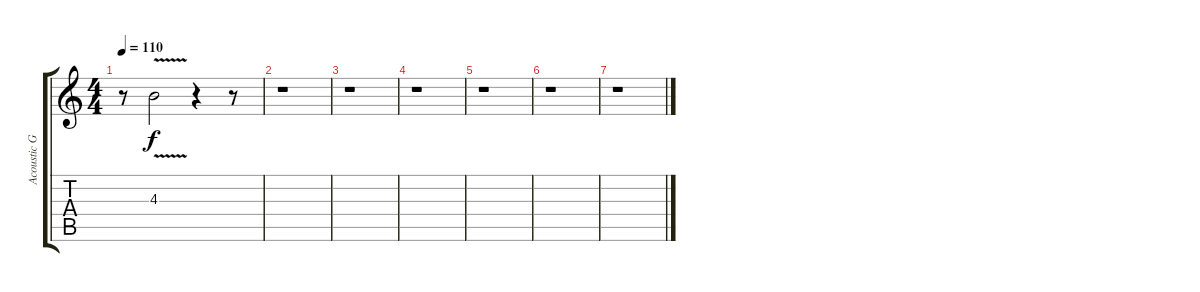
\track ("Acoustic Guitar" "Acoustic G") {instrument acousticguitarsteel}
\staff {score tabs}
\tuning (E4 B3 G3 D3 A2 E2) {hide}
\ts (4 4)
\tempo 110
\clef g2
\ks c
r.8{dy f} 4.3{v}.2 r.4 r.8 |
r.1 |
r.1 |
r.1 |
r.1 |
r.1 |
r.1
